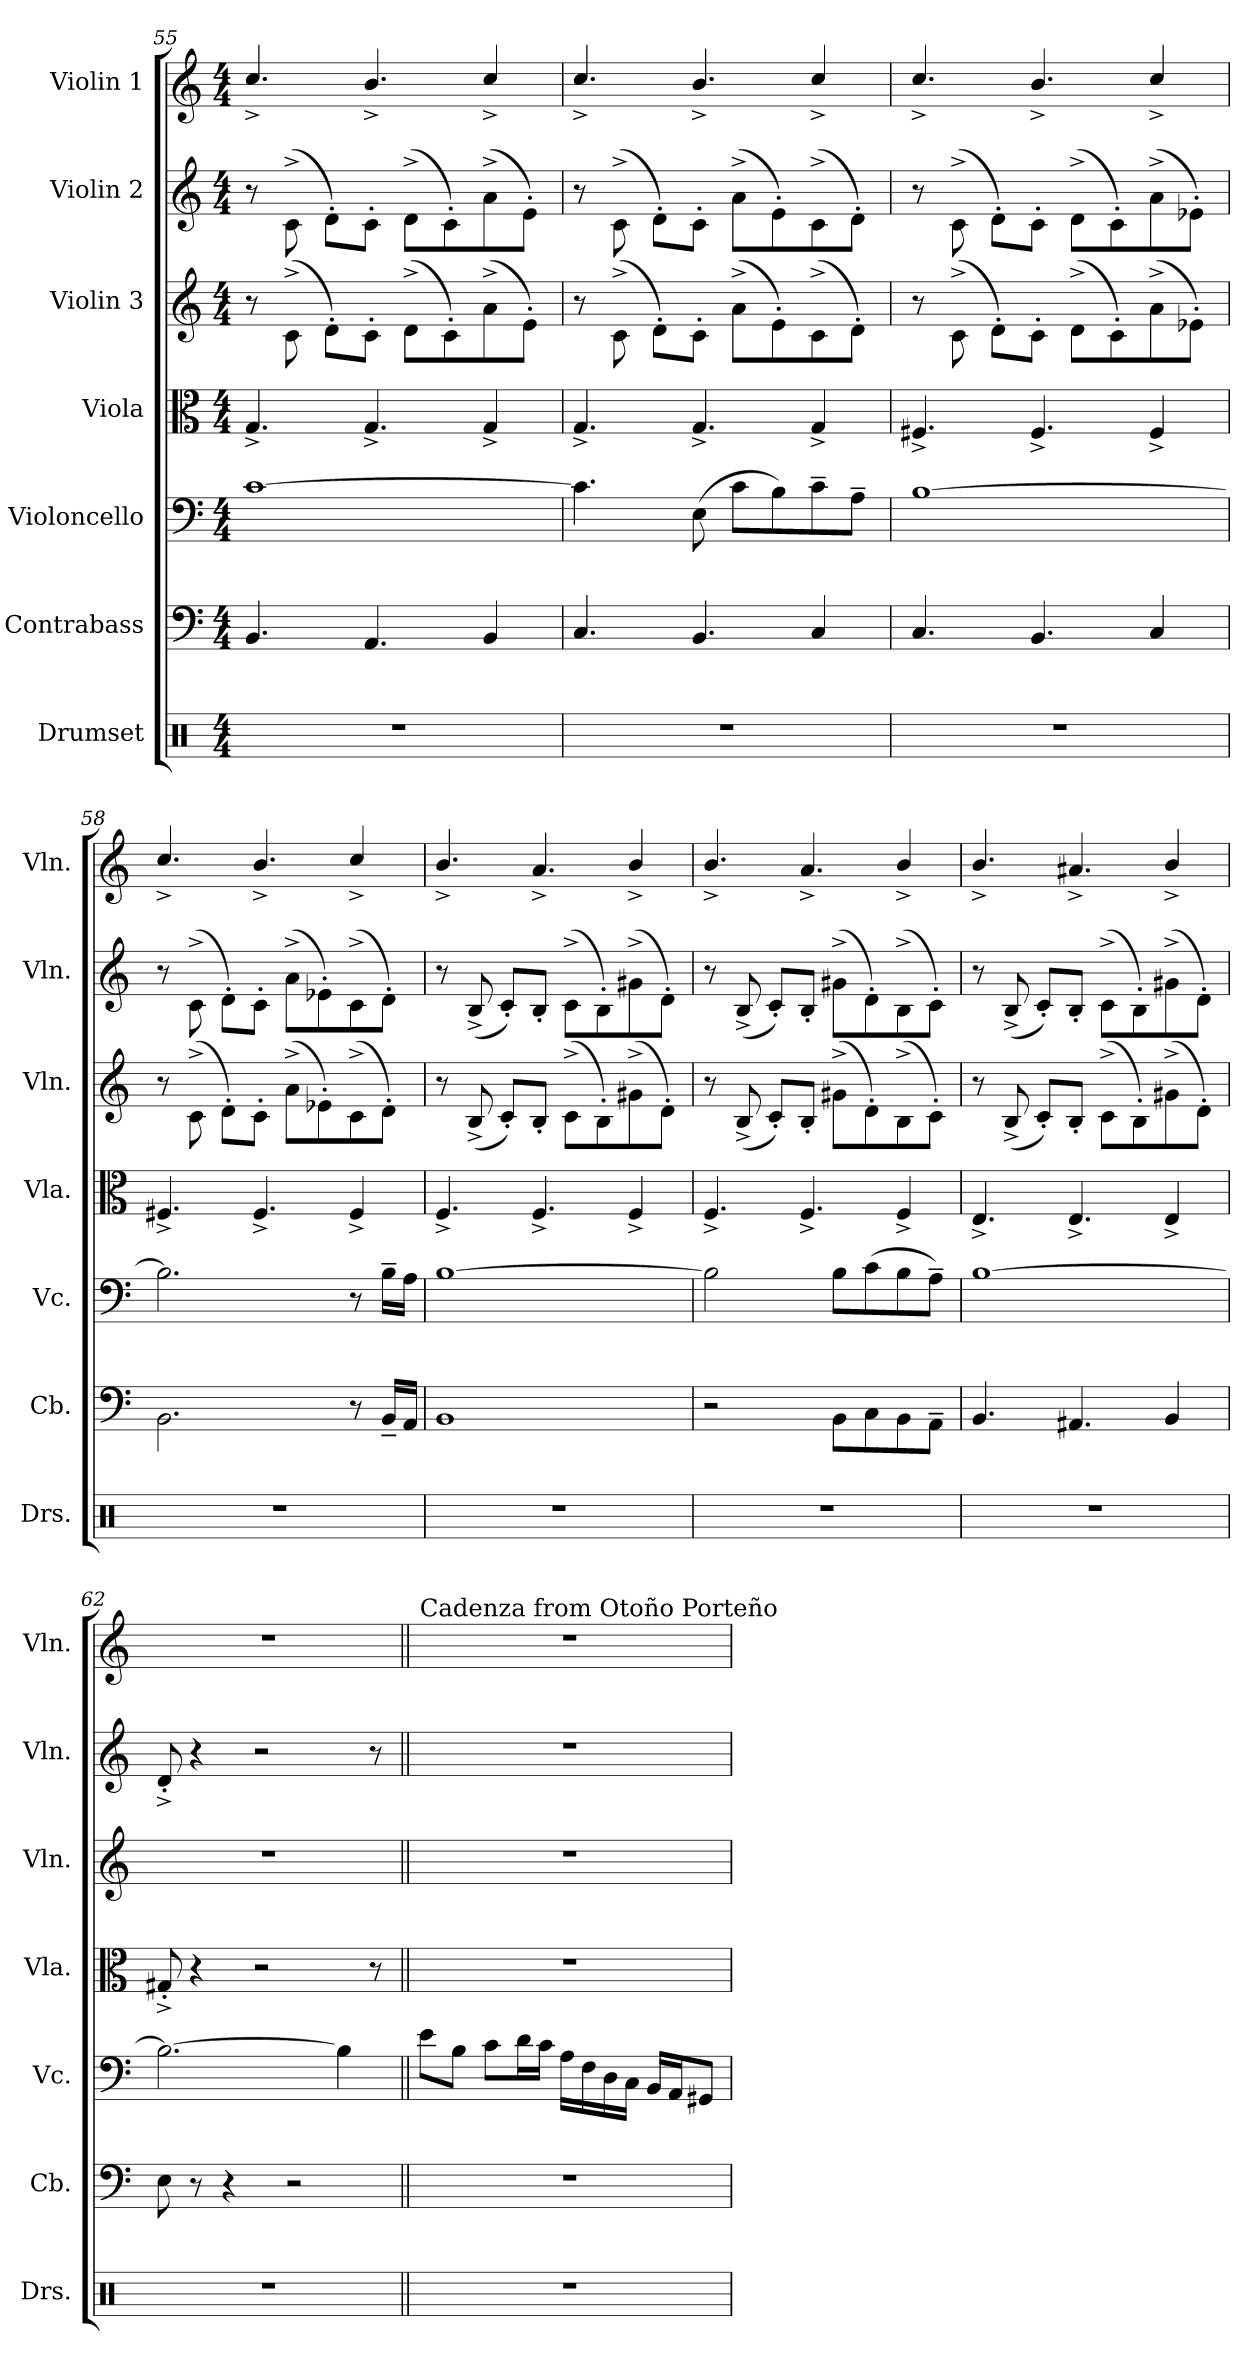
**kern	**kern	**kern	**kern	**kern	**kern	**kern
*part7	*part6	*part5	*part4	*part3	*part2	*part1
*staff7	*staff6	*staff5	*staff4	*staff3	*staff2	*staff1
*I"Drumset	*I"Contrabass	*I"Violoncello	*I"Viola	*I"Violin 3	*I"Violin 2	*I"Violin 1
*I'Drs.	*I'Cb.	*I'Vc.	*I'Vla.	*I'Vln.	*I'Vln.	*I'Vln.
*clefX	*clefF4	*clefF4	*clefC3	*clefG2	*clefG2	*clefG2
*	*ITrd7c12	*	*	*	*	*
*k[]	*k[]	*k[]	*k[]	*k[]	*k[]	*k[]
*M4/4	*M4/4	*M4/4	*M4/4	*M4/4	*M4/4	*M4/4
=55	=55	=55	=55	=55	=55	=55
1r	4.BBB/	[1c	4.G^/	8r	8r	4.cc^/
.	.	.	.	(8c^\	(8c^\	.
.	.	.	.	8d'\L)	8d'\L)	.
.	4.AAA/	.	4.G^/	8c'\J	8c'\J	4.b^/
.	.	.	.	(8d^\L	(8d^\L	.
.	.	.	.	8c'\)	8c'\)	.
.	4BBB/	.	4G^/	(8a^\	(8a^\	4cc^/
.	.	.	.	8e'\J)	8e'\J)	.
=56	=56	=56	=56	=56	=56	=56
1r	4.CC/	4.c\]	4.G^/	8r	8r	4.cc^/
.	.	.	.	(8c^\	(8c^\	.
.	.	.	.	8d'\L)	8d'\L)	.
.	4.BBB/	(8E\	4.G^/	8c'\J	8c'\J	4.b^/
.	.	8c\L	.	(8a^\L	(8a^\L	.
.	.	8B\)	.	8e'\)	8e'\)	.
.	4CC/	8c~\	4G^/	(8c^\	(8c^\	4cc^/
.	.	8A~\J	.	8d'\J)	8d'\J)	.
=57	=57	=57	=57	=57	=57	=57
1r	4.CC/	[1B	4.F#X^/	8r	8r	4.cc^/
.	.	.	.	(8c^\	(8c^\	.
.	.	.	.	8d'\L)	8d'\L)	.
.	4.BBB/	.	4.F#^/	8c'\J	8c'\J	4.b^/
.	.	.	.	(8d^\L	(8d^\L	.
.	.	.	.	8c'\)	8c'\)	.
.	4CC/	.	4F#^/	(8a^\	(8a^\	4cc^/
.	.	.	.	8e-X'\J)	8e-X'\J)	.
!!LO:PB:g=z
=58	=58	=58	=58	=58	=58	=58
1r	2.BBB\	2.B\]	4.F#X^/	8r	8r	4.cc^/
.	.	.	.	(8c^\	(8c^\	.
.	.	.	.	8d'\L)	8d'\L)	.
.	.	.	4.F#^/	8c'\J	8c'\J	4.b^/
.	.	.	.	(8a^\L	(8a^\L	.
.	.	.	.	8e-X'\)	8e-X'\)	.
.	8r	8r	4F#^/	(8c^\	(8c^\	4cc^/
.	16BBB~/LL	16B~\LL	.	8d'\J)	8d'\J)	.
.	16AAA/JJ	16A\JJ	.	.	.	.
=59	=59	=59	=59	=59	=59	=59
1r	1BBB	[1B	4.F^/	8r	8r	4.b^/
.	.	.	.	(8B^/	(8B^/	.
.	.	.	.	8c'/L)	8c'/L)	.
.	.	.	4.F^/	8B'/J	8B'/J	4.a^/
.	.	.	.	(8c^\L	(8c^\L	.
.	.	.	.	8B'\)	8B'\)	.
.	.	.	4F^/	(8g#X^\	(8g#X^\	4b^/
.	.	.	.	8d'\J)	8d'\J)	.
=60	=60	=60	=60	=60	=60	=60
1r	2r	2B\]	4.F^/	8r	8r	4.b^/
.	.	.	.	(8B^/	(8B^/	.
.	.	.	.	8c'/L)	8c'/L)	.
.	.	.	4.F^/	8B'/J	8B'/J	4.a^/
.	8BBB\L	8B\L	.	(8g#X^\L	(8g#X^\L	.
.	8CC\	(8c\	.	8d'\)	8d'\)	.
.	8BBB\	8B\	4F^/	(8B^\	(8B^\	4b^/
.	8AAA~\J	8A~\J)	.	8c'\J)	8c'\J)	.
=61	=61	=61	=61	=61	=61	=61
1r	4.BBB/	[1B	4.E^/	8r	8r	4.b^/
.	.	.	.	(8B^/	(8B^/	.
.	.	.	.	8c'/L)	8c'/L)	.
.	4.AAA#X/	.	4.E^/	8B'/J	8B'/J	4.a#X^/
.	.	.	.	(8c^\L	(8c^\L	.
.	.	.	.	8B'\)	8B'\)	.
.	4BBB/	.	4E^/	(8g#X^\	(8g#X^\	4b^/
.	.	.	.	8d'\J)	8d'\J)	.
!!LO:PB:g=z
=62	=62	=62	=62	=62	=62	=62
1r	8EE\	2.B\_	8G#X'^/	1r	8d'^/	1r
.	8r	.	4r	.	4r	.
.	4r	.	.	.	.	.
.	.	.	2r	.	2r	.
.	2r	.	.	.	.	.
.	.	4B\]	.	.	.	.
.	.	.	8r	.	8r	.
=63||	=63||	=63||	=63||	=63||	=63||	=63||
*	*	*	*	*	*	*MM32
!	!	!	!	!	!	!LO:TX:a:t=Cadenza from Otoño Porteño
1r	1r	8e\L	1r	1r	1r	1r
.	.	8B\J	.	.	.	.
.	.	8c\L	.	.	.	.
.	.	16d\L	.	.	.	.
.	.	16c\JJ	.	.	.	.
.	.	16A\LL	.	.	.	.
.	.	16F\	.	.	.	.
.	.	16D\	.	.	.	.
.	.	16C\JJ	.	.	.	.
.	.	16BB/LL	.	.	.	.
.	.	16AA/J	.	.	.	.
.	.	8GG#X/J	.	.	.	.
=	=	=	=	=	=	=
*-	*-	*-	*-	*-	*-	*-
